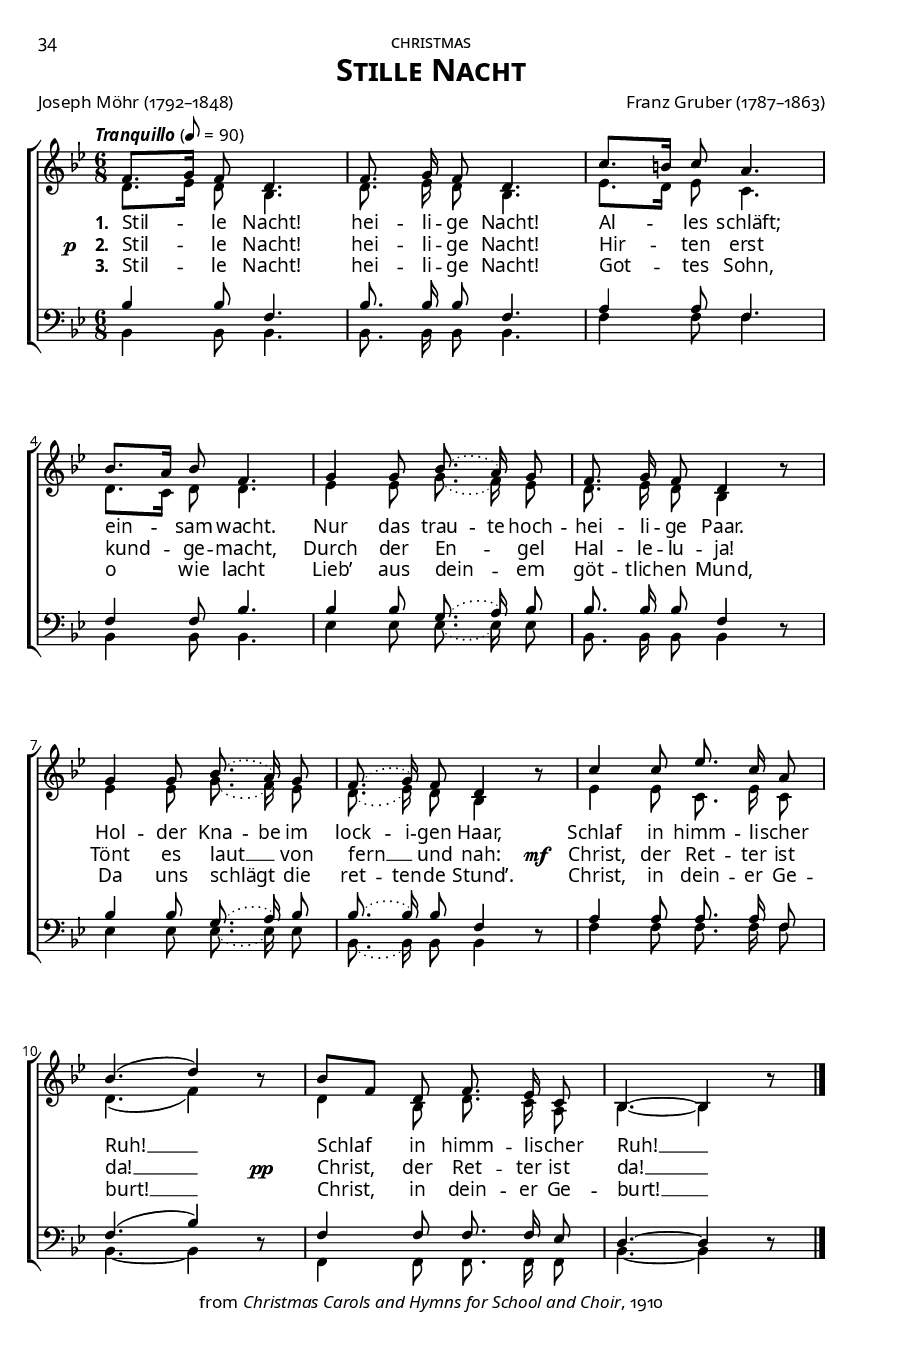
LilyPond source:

\version "2.14.2"
\include "util.ly"
\header {
  title = \markup{\override #'(font-name . "Garamond Premier Pro Semibold"){ \abs-fontsize #15 \smallCapsOldStyle"Stille Nacht"}}
  poet = \markup\oldStyleNum"Joseph Möhr (1792–1848)"
  composer = \markup\oldStyleNum"Franz Gruber (1787–1863)"
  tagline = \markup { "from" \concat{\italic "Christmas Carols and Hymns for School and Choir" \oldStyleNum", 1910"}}
}
\paper {
  paper-height = 9\in
  paper-width = 6\in
  indent = 0\in
  %system-system-spacing = #'((basic-distance . 10) (padding . 0))
  %system-system-spacing =
  %  #'((basic-distance . 0)
  %     (minimum-distance . 0)
  %     (padding . -0.35)
  %     (stretchability . 100))
  ragged-last-bottom = ##f
  ragged-bottom = ##f
  two-sided = ##t
  inner-margin = 0.5\in
  outer-margin = 0.25\in
  top-margin = 0.25\in
  bottom-margin = 0.25\in
  first-page-number = #034
  print-first-page-number = ##t
  headerLine = \markup{\override #'(font-name . "Garamond Premier Pro") \smallCapsOldStyle"christmas"}
  oddHeaderMarkup = \markup\fill-line{
     \override #'(font-name . "Garamond Premier Pro")\abs-fontsize #8.5
     \combine 
        \fill-line{"" \on-the-fly #print-page-number-check-first
        \oldStylePageNum""
        }
        \fill-line{\headerLine}
  }
  evenHeaderMarkup = \markup {
     \override #'(font-name . "Garamond Premier Pro")\abs-fontsize #8.5
     \combine
        \on-the-fly #print-page-number-check-first
        \oldStylePageNum""
        \fill-line{\headerLine}
  }
}
#(set-global-staff-size 15) \paper{ #(define fonts (make-pango-font-tree "GoudyOlSt BT" "Garamond Premier Pro" "Garamond Premier Pro" (/ 15 20))) }
global = {
  \key bes \major
  \time 6/8
  \autoBeamOff
  \override DynamicLineSpanner #'staff-padding = #0.0
  \override DynamicLineSpanner #'Y-extent = #'(-1 . 1)
}

sopMusic = \relative c' {
  \tempo \markup\italic"Tranquillo" 8 = 90
  \slurDotted 
  f8.[ g16] f8 d4. |
  f8. g16 f8 d4. |
  c'8.[ b16] c8 a4. | \break
  bes8.[ a16] bes8 f4. |
  
  g4 g8 bes8.( a16) g8 |
  f8.\noBeam g16\noBeam f8 d4 bes'8\rest | \break
  g4 g8 bes8.( a16) g8 |
  f8.\noBeam( g16\noBeam) f8 d4 bes'8\rest |
  
  \slurSolid c4 c8\noBeam ees8.\noBeam c16\noBeam a8 | \break
  bes4.( d4) bes8\rest |
  bes8[ f] d8 f8.\noBeam ees16\noBeam c8 |
  bes4.~bes4 bes'8\rest \bar "|."
}
sopWords = \lyricmode {
  
}

altoMusic = \relative c' {
  \slurDotted 
  d8.[ ees16] d8 bes4. |
  d8. ees16 d8 bes4. |
  ees8.[ d16] ees8 c4. |
  d8.[ c16] d8 d4. |
  
  ees4 ees8 g8.( f16) ees8 |
  d8.\noBeam ees16\noBeam d8\noBeam bes4 s8 |
  ees4 ees8 g8.( f16) ees8 |
  d8.\noBeam( ees16\noBeam) d8 bes4 s8 |
  
  \slurSolid ees4 ees8 c8.\noBeam ees16\noBeam c8 |
  d4.( f4) s8 |
  d4 bes8 d8.\noBeam c16\noBeam a8 |
  bes4.~ bes4 s8 \bar "|."
}
altoWords = \lyricmode {
  \dropLyricsV
  \set stanza = #"1. "
  Stil -- le Nacht!
  hei -- li -- ge Nacht!
  Al -- les schläft;
  ein -- sam wacht.
  Nur das
  \set ignoreMelismata = ##t
  trau -- te hoch -- hei -- li -- ge Paar. 
  Hol -- der Kna -- be im lock -- i -- gen Haar,
  \unset ignoreMelismata
  Schlaf in himm -- li -- scher Ruh! __ 
  Schlaf in himm -- li -- scher Ruh! __
}
altoWordsII = {
  \dropLyricsV
  \set stanza = \markup\concat{\dynamic"p   " "2. "}
  \lyricmode {
    Stil -- le Nacht!
    hei -- li -- ge Nacht!
    Hir -- ten erst kund -- ge -- macht,
    Durch der En -- gel Hal -- le -- lu -- ja!
    Tönt es laut __ von fern __ und nah:
  }
  \set stanza = \markup\dynamic"mf  "
  \lyricmode {
    Christ, der Ret -- ter ist da! __
  }
  \set stanza = \markup\dynamic"pp      "
  \lyricmode {
    Christ, der Ret -- ter ist da! __
  }
}
altoWordsIII = \lyricmode {
  \dropLyricsV
  \set stanza = #"3. "
  Stil -- le Nacht!
  hei -- li -- ge Nacht!
  Got -- tes Sohn, o wie lacht
  Lieb’ aus dein -- em göt -- tlich -- en Mund,
  Da uns schlägt die
  \set ignoreMelismata = ##t
  ret -- ten -- de Stund’. 
  \unset ignoreMelismata
  Christ, in dein -- er Ge -- burt! __
  Christ, in dein -- er Ge -- burt! __
}
altoWordsIV = \lyricmode {
\set ignoreMelismata = ##t
%\markup\italic 
  
}

tenorMusic = \relative c' {
  \slurDotted 
  bes4 bes8 f4. |
  bes8. bes16 bes8 f4. |
  a4 a8 f4. |
  f4 f8 bes4. |
  
  bes4 bes8 g8.( a16) bes8 |
  bes8.\noBeam bes16\noBeam bes8 f4 s8 |
  bes4 bes8 g8.( a16) bes8 |
  bes8.\noBeam( bes16\noBeam) bes8 f4 s8 |
  
  a4 a8\noBeam a8.\noBeam a16\noBeam f8 |
  \slurSolid f4.( bes4) s8 |
  f4 f8\noBeam f8.\noBeam f16\noBeam ees8 |
  d4.~d4 s8 \bar "|."
}
tenorWords = \lyricmode {

}

bassMusic = \relative c {
  \slurDotted 
  bes4 bes8 bes4. |
  bes8. bes16 bes8 bes4. |
  f'4 f8 f4. |
  bes,4 bes8 bes4. |
  
  ees4 ees8 ees8.( ees16) ees8 |
  bes8.\noBeam bes16\noBeam bes8\noBeam bes4 d8\rest |
  ees4 ees8 ees8.( ees16) ees8 |
  bes8.\noBeam( bes16\noBeam) bes8 bes4 d8\rest |
  
  f4 f8\noBeam f8.\noBeam f16\noBeam f8 |
  bes,4.~ bes4 d8\rest |
  f,4 f8\noBeam f8.\noBeam f16\noBeam f8 |
  bes4.~ bes4 d8\rest \bar "|."
}
bassWords = \lyricmode {

}

\score {
  <<
   \new ChoirStaff <<
%    \new Lyrics = sopranos \with { \override VerticalAxisGroup #'nonstaff-relatedstaff-spacing = #'((basic-distance . 1)) }
    \new Staff = women <<
      \new Voice = "sopranos" { \voiceOne << \global \sopMusic >> }
      \new Voice = "altos" { \voiceTwo << \global \altoMusic >> }
    >>
    \new Lyrics \with { alignAboveContext = #"women" \override VerticalAxisGroup #'nonstaff-relatedstaff-spacing = #'((basic-distance . 1))} \lyricsto "sopranos" \sopWords
    \new Lyrics = "altosIV"  \with { alignBelowContext = #"women" \override VerticalAxisGroup #'nonstaff-relatedstaff-spacing = #'((basic-distance . 1))} \lyricsto "sopranos" \altoWordsIV
    \new Lyrics = "altosIII"  \with { alignBelowContext = #"women" \override VerticalAxisGroup #'nonstaff-relatedstaff-spacing = #'((basic-distance . 1))} \lyricsto "sopranos" \altoWordsIII
    \new Lyrics = "altosII"  \with { alignBelowContext = #"women" \override VerticalAxisGroup #'nonstaff-relatedstaff-spacing = #'((basic-distance . 1))} \lyricsto "sopranos" \altoWordsII
    \new Lyrics = "altos"  \with { alignBelowContext = #"women" \override VerticalAxisGroup #'nonstaff-relatedstaff-spacing = #'((basic-distance . 1))} \lyricsto "sopranos" \altoWords
   \new Staff = men <<
      \clef bass
      \new Voice = "tenors" { \voiceOne << \global \tenorMusic >> }
      \new Voice = "basses" { \voiceTwo << \global \bassMusic >> }
    >>
    \new Lyrics \with { alignAboveContext = #"men" \override VerticalAxisGroup #'nonstaff-relatedstaff-spacing = #'((basic-distance . 1)) } \lyricsto "tenors" \tenorWords
    \new Lyrics \with { alignBelowContext = #"men" \override VerticalAxisGroup #'nonstaff-relatedstaff-spacing = #'((basic-distance . 1)) } \lyricsto "basses" \bassWords
  >>
%    \new PianoStaff << \new Staff { \new Voice { \pianoRH } } \new Staff { \clef "bass" \pianoLH } >>
  >>
  \layout {
    \context {
      \Score
      %\override SpacingSpanner #'base-shortest-duration = #(ly:make-moment 1 8)
      %\override SpacingSpanner #'common-shortest-duration = #(ly:make-moment 1 4)
    }
    \context {
      % Remove all empty staves
      % \Staff \RemoveEmptyStaves \override VerticalAxisGroup #'remove-first = ##t
    }
    \context {
      \Lyrics
      \override LyricText #'X-offset = #center-on-word
    }
  }
}

